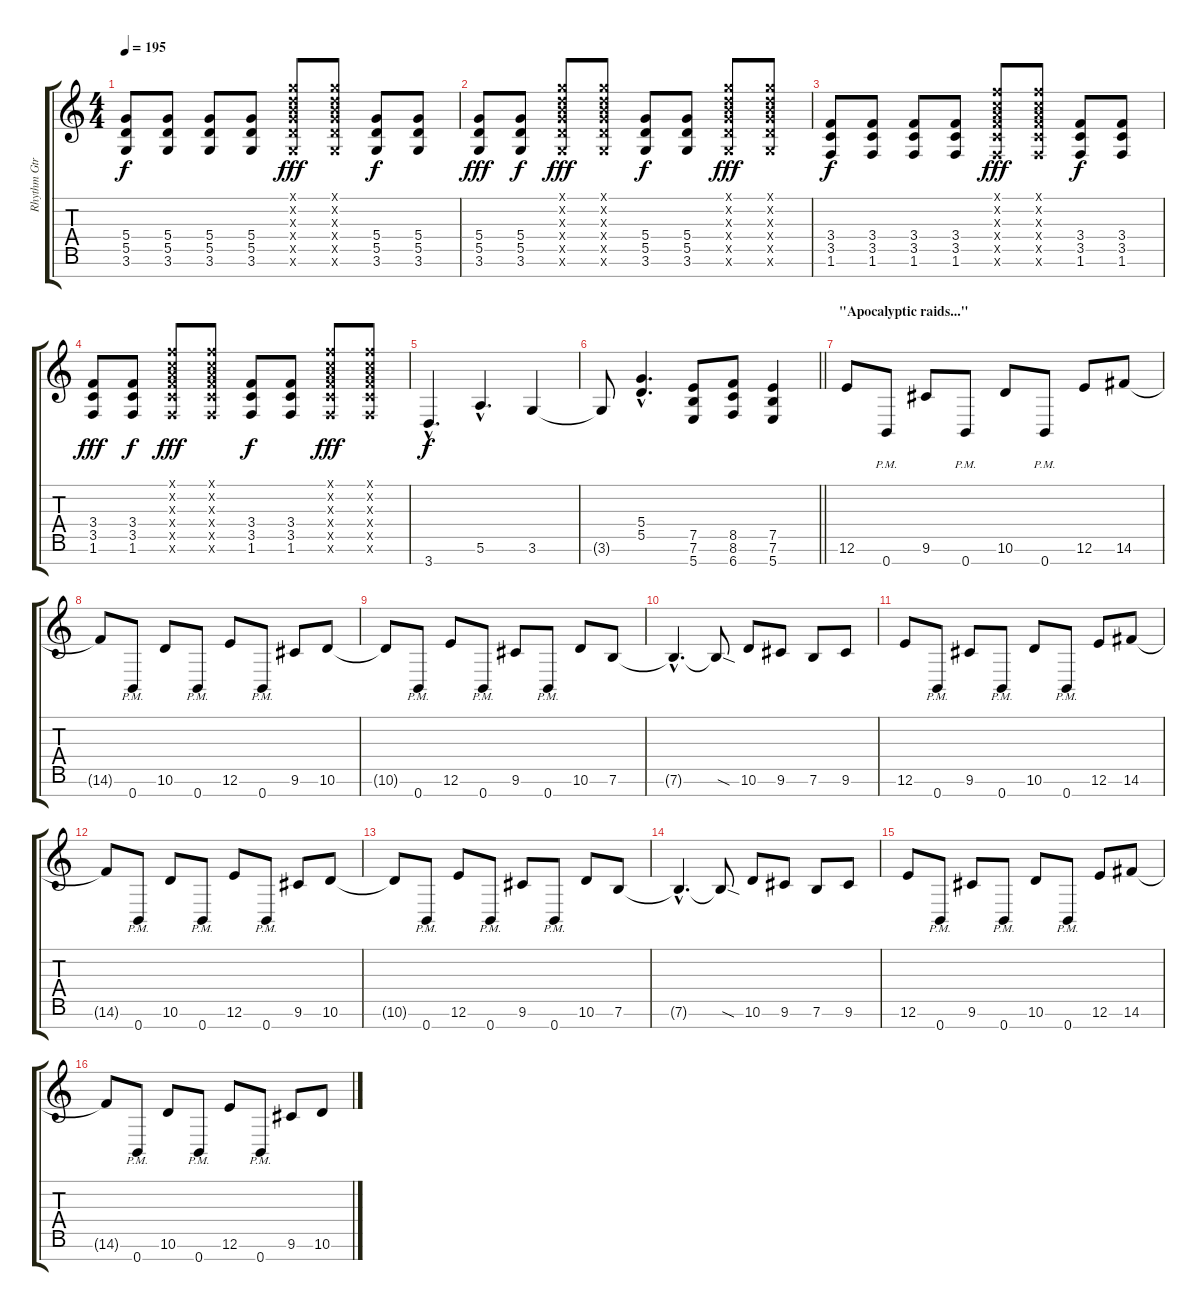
\track ("Rhythm Gtr." "Rhythm Gtr") {instrument distortionguitar}
\staff {score tabs}
\tuning (E4 B3 G3 D3 A2 E2 B1) {hide}
\ts (4 4)
\tempo 195
\clef g2
\ks c
(5.4 5.5 3.6).8{dy f} (5.4 5.5 3.6).8 (5.4 5.5 3.6).8 (5.4 5.5 3.6).8 (3.1{x} 3.2{x} 4.3{x} 5.4{x} 5.5{x} 3.6{x}).8{dy fff} (3.1{x} 3.2{x} 4.3{x} 5.4{x} 5.5{x} 3.6{x}).8 (5.4 5.5 3.6).8{dy f} (5.4 5.5 3.6).8 |
(5.4 5.5 3.6).8{dy fff} (5.4 5.5 3.6).8{dy f} (3.1{x} 3.2{x} 4.3{x} 5.4{x} 5.5{x} 3.6{x}).8{dy fff} (3.1{x} 3.2{x} 4.3{x} 5.4{x} 5.5{x} 3.6{x}).8 (5.4 5.5 3.6).8{dy f} (5.4 5.5 3.6).8 (3.1{x} 3.2{x} 4.3{x} 5.4{x} 5.5{x} 3.6{x}).8{dy fff} (3.1{x} 3.2{x} 4.3{x} 5.4{x} 5.5{x} 3.6{x}).8 |
(3.4 3.5 1.6).8{dy f} (3.4 3.5 1.6).8 (3.4 3.5 1.6).8 (3.4 3.5 1.6).8 (1.1{x} 1.2{x} 2.3{x} 3.4{x} 3.5{x} 1.6{x}).8{dy fff} (1.1{x} 1.2{x} 2.3{x} 3.4{x} 3.5{x} 1.6{x}).8 (3.4 3.5 1.6).8{dy f} (3.4 3.5 1.6).8 |
(3.4 3.5 1.6).8{dy fff} (3.4 3.5 1.6).8{dy f} (1.1{x} 1.2{x} 2.3{x} 3.4{x} 3.5{x} 1.6{x}).8{dy fff} (1.1{x} 1.2{x} 2.3{x} 3.4{x} 3.5{x} 1.6{x}).8 (3.4 3.5 1.6).8{dy f} (3.4 3.5 1.6).8 (1.1{x} 1.2{x} 2.3{x} 3.4{x} 3.5{x} 1.6{x}).8{dy fff} (1.1{x} 1.2{x} 2.3{x} 3.4{x} 3.5{x} 1.6{x}).8 |
3.7{hac}.4{d dy f} 5.6{hac}.4{d} 3.6.4 |
\barLineRight lightlight
3.6{t}.8 (5.4{hac} 5.5{hac}).4{d} (7.5 7.6 5.7).8 (8.5 8.6 6.7).8 (7.5 7.6 5.7).4 |
\section ("" "\"Apocalyptic raids...\"")
12.6.8 0.7{pm}.8 9.6.8 0.7{pm}.8 10.6.8 0.7{pm}.8 12.6.8 14.6.8 |
14.6{t}.8 0.7{pm}.8 10.6.8 0.7{pm}.8 12.6.8 0.7{pm}.8 9.6.8 10.6.8 |
10.6{t}.8 0.7{pm}.8 12.6.8 0.7{pm}.8 9.6.8 0.7{pm}.8 10.6.8 7.6.8 |
7.6{hac t}.4{d} 7.6{sod t}.8 10.6.8 9.6.8 7.6.8 9.6.8 |
12.6.8 0.7{pm}.8 9.6.8 0.7{pm}.8 10.6.8 0.7{pm}.8 12.6.8 14.6.8 |
14.6{t}.8 0.7{pm}.8 10.6.8 0.7{pm}.8 12.6.8 0.7{pm}.8 9.6.8 10.6.8 |
10.6{t}.8 0.7{pm}.8 12.6.8 0.7{pm}.8 9.6.8 0.7{pm}.8 10.6.8 7.6.8 |
7.6{hac t}.4{d} 7.6{sod t}.8 10.6.8 9.6.8 7.6.8 9.6.8 |
12.6.8 0.7{pm}.8 9.6.8 0.7{pm}.8 10.6.8 0.7{pm}.8 12.6.8 14.6.8 |
14.6{t}.8 0.7{pm}.8 10.6.8 0.7{pm}.8 12.6.8 0.7{pm}.8 9.6.8 10.6.8
